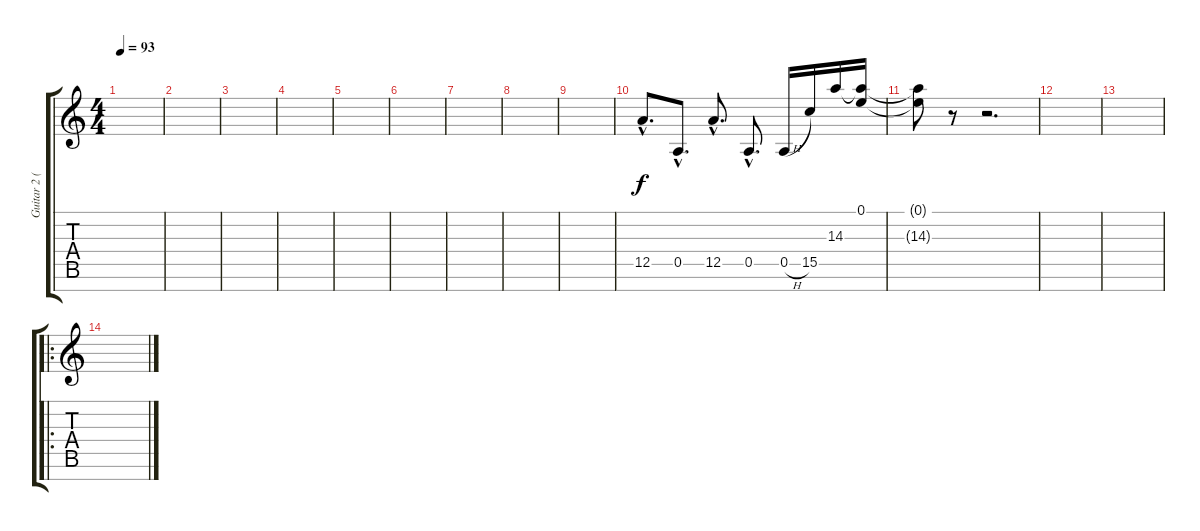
\track ("Guitar 2 (1st to 7th string)" "Guitar 2 (") {instrument distortionguitar}
\staff {score tabs}
\tuning (E4 B3 G3 D3 A2 E2 B1) {hide}
\ts (4 4)
\tempo 93
\clef g2
\ks c
|
|
|
|
|
|
|
|
|
12.5{hac}.8{d dy f instrument distortionguitar} 0.5{hac}.8{d} 12.5{hac}.8{d} 0.5{hac}.8{d} 0.5{h}.16 15.5.16 14.3.16 (0.1 14.3{t}).16 |
(0.1{t} 14.3{t}).8 r.8 r.2{d} |
|
|
\ro
